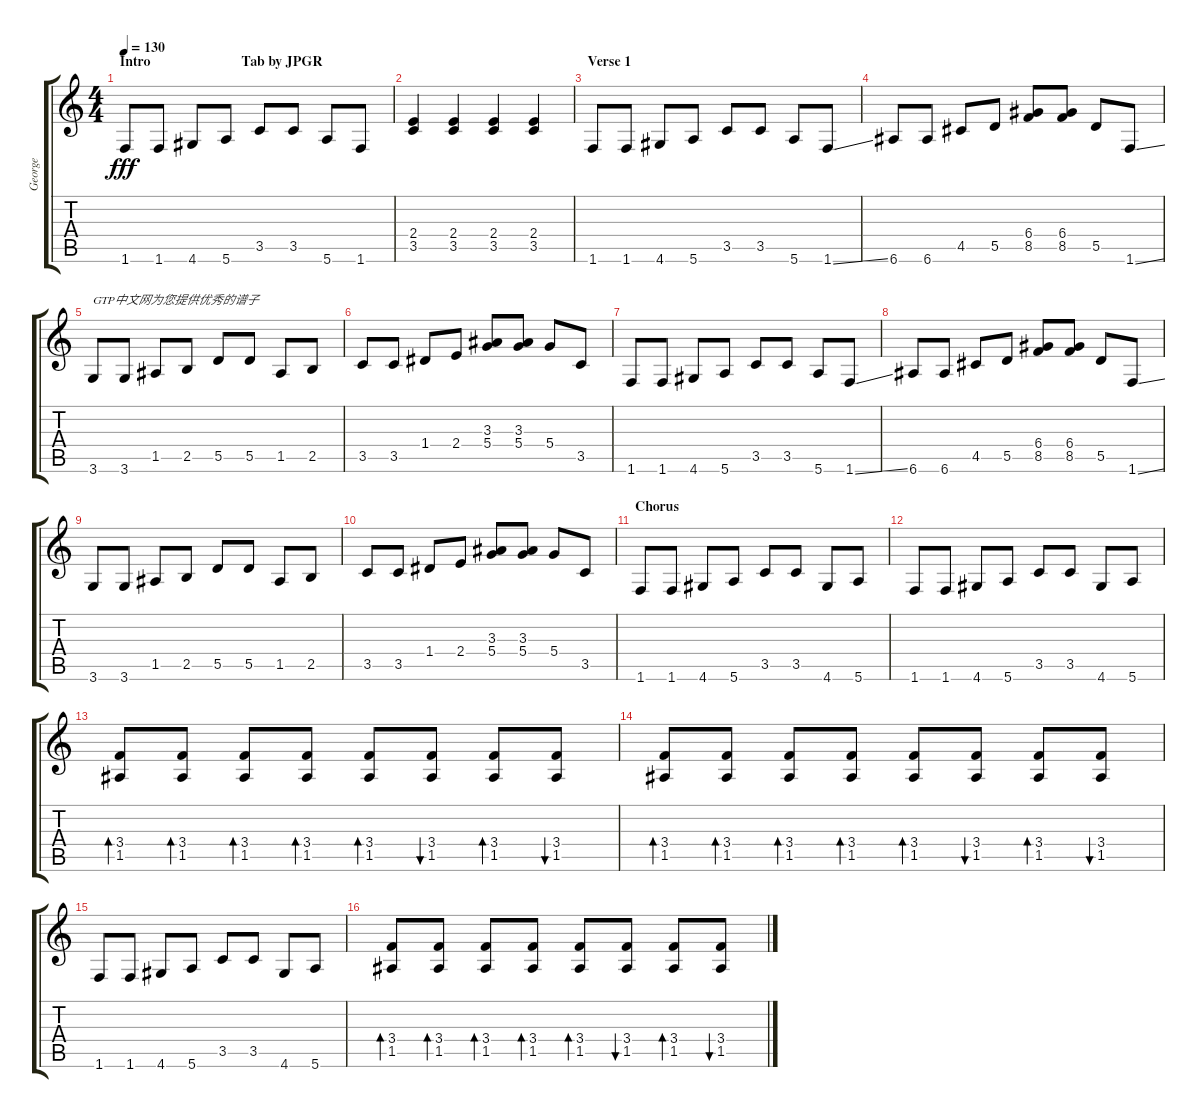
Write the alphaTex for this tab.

\track ("George" "George") {instrument electricguitarclean}
\staff {score tabs}
\tuning (E4 B3 G3 D3 A2 E2) {hide}
\ts (4 4)
\section ("" "Intro                          Tab by JPGR")
\tempo 130
\clef g2
\ks c
1.6.8{dy fff instrument electricguitarclean} 1.6.8 4.6.8 5.6.8 3.5.8 3.5.8 5.6.8 1.6.8 |
(2.4 3.5).4 (2.4 3.5).4 (2.4 3.5).4 (2.4 3.5).4 |
\section ("" "Verse 1")
1.6.8 1.6.8 4.6.8 5.6.8 3.5.8 3.5.8 5.6.8 1.6{ss}.8 |
6.6.8 6.6.8 4.5.8 5.5.8 (6.4 8.5).8 (6.4 8.5).8 5.5.8 1.6{ss}.8 |
3.6.8{txt "GTP中文网为您提供优秀的谱子"} 3.6.8 1.5.8 2.5.8 5.5.8 5.5.8 1.5.8 2.5.8 |
3.5.8 3.5.8 1.4.8 2.4.8 (3.3 5.4).8 (3.3 5.4).8 5.4.8 3.5.8 |
1.6.8 1.6.8 4.6.8 5.6.8 3.5.8 3.5.8 5.6.8 1.6{ss}.8 |
6.6.8 6.6.8 4.5.8 5.5.8 (6.4 8.5).8 (6.4 8.5).8 5.5.8 1.6{ss}.8 |
3.6.8 3.6.8 1.5.8 2.5.8 5.5.8 5.5.8 1.5.8 2.5.8 |
3.5.8 3.5.8 1.4.8 2.4.8 (3.3 5.4).8 (3.3 5.4).8 5.4.8 3.5.8 |
\section ("" "Chorus")
1.6.8 1.6.8 4.6.8 5.6.8 3.5.8 3.5.8 4.6.8 5.6.8 |
1.6.8 1.6.8 4.6.8 5.6.8 3.5.8 3.5.8 4.6.8 5.6.8 |
(3.4 1.5).8{bd 60} (3.4 1.5).8{bd 60} (3.4 1.5).8{bd 60} (3.4 1.5).8{bd 60} (3.4 1.5).8{bd 60} (3.4 1.5).8{bu 60} (3.4 1.5).8{bd 60} (3.4 1.5).8{bu 60} |
(3.4 1.5).8{bd 60} (3.4 1.5).8{bd 60} (3.4 1.5).8{bd 60} (3.4 1.5).8{bd 60} (3.4 1.5).8{bd 60} (3.4 1.5).8{bu 60} (3.4 1.5).8{bd 60} (3.4 1.5).8{bu 60} |
1.6.8 1.6.8 4.6.8 5.6.8 3.5.8 3.5.8 4.6.8 5.6.8 |
(3.4 1.5).8{bd 60} (3.4 1.5).8{bd 60} (3.4 1.5).8{bd 60} (3.4 1.5).8{bd 60} (3.4 1.5).8{bd 60} (3.4 1.5).8{bu 60} (3.4 1.5).8{bd 60} (3.4 1.5).8{bu 60}
